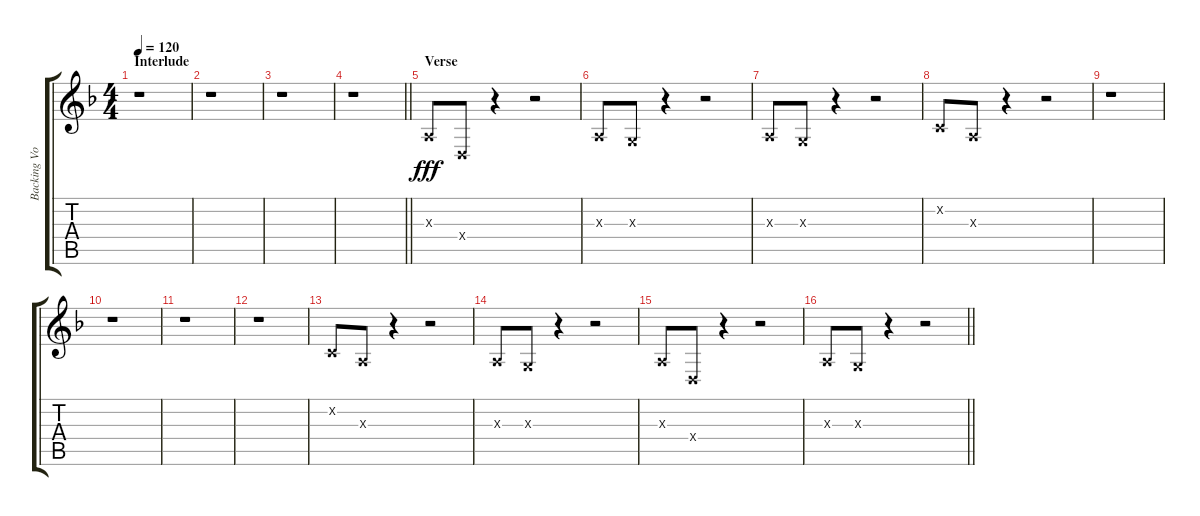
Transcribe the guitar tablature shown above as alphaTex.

\track ("Backing Vocals" "Backing Vo") {instrument sopranosax}
\staff {score tabs}
\tuning (E4 B3 G3 D3 A2 E2) {hide}
\ts (4 4)
\section ("" "Interlude")
\tempo 120
\clef g2
\ks f
r.1{dy fff} |
r.1 |
r.1 |
\barLineRight lightlight
r.1 |
\section ("" "Verse")
2.3{x}.8 0.4{x}.8 r.4 r.2 |
2.3{x}.8 0.3{x}.8 r.4 r.2 |
2.3{x}.8 0.3{x}.8 r.4 r.2 |
1.2{x}.8 2.3{x}.8 r.4 r.2 |
r.1 |
r.1 |
r.1 |
r.1 |
1.2{x}.8 2.3{x}.8 r.4 r.2 |
2.3{x}.8 0.3{x}.8 r.4 r.2 |
2.3{x}.8 0.4{x}.8 r.4 r.2 |
\barLineRight lightlight
2.3{x}.8 0.3{x}.8 r.4 r.2
